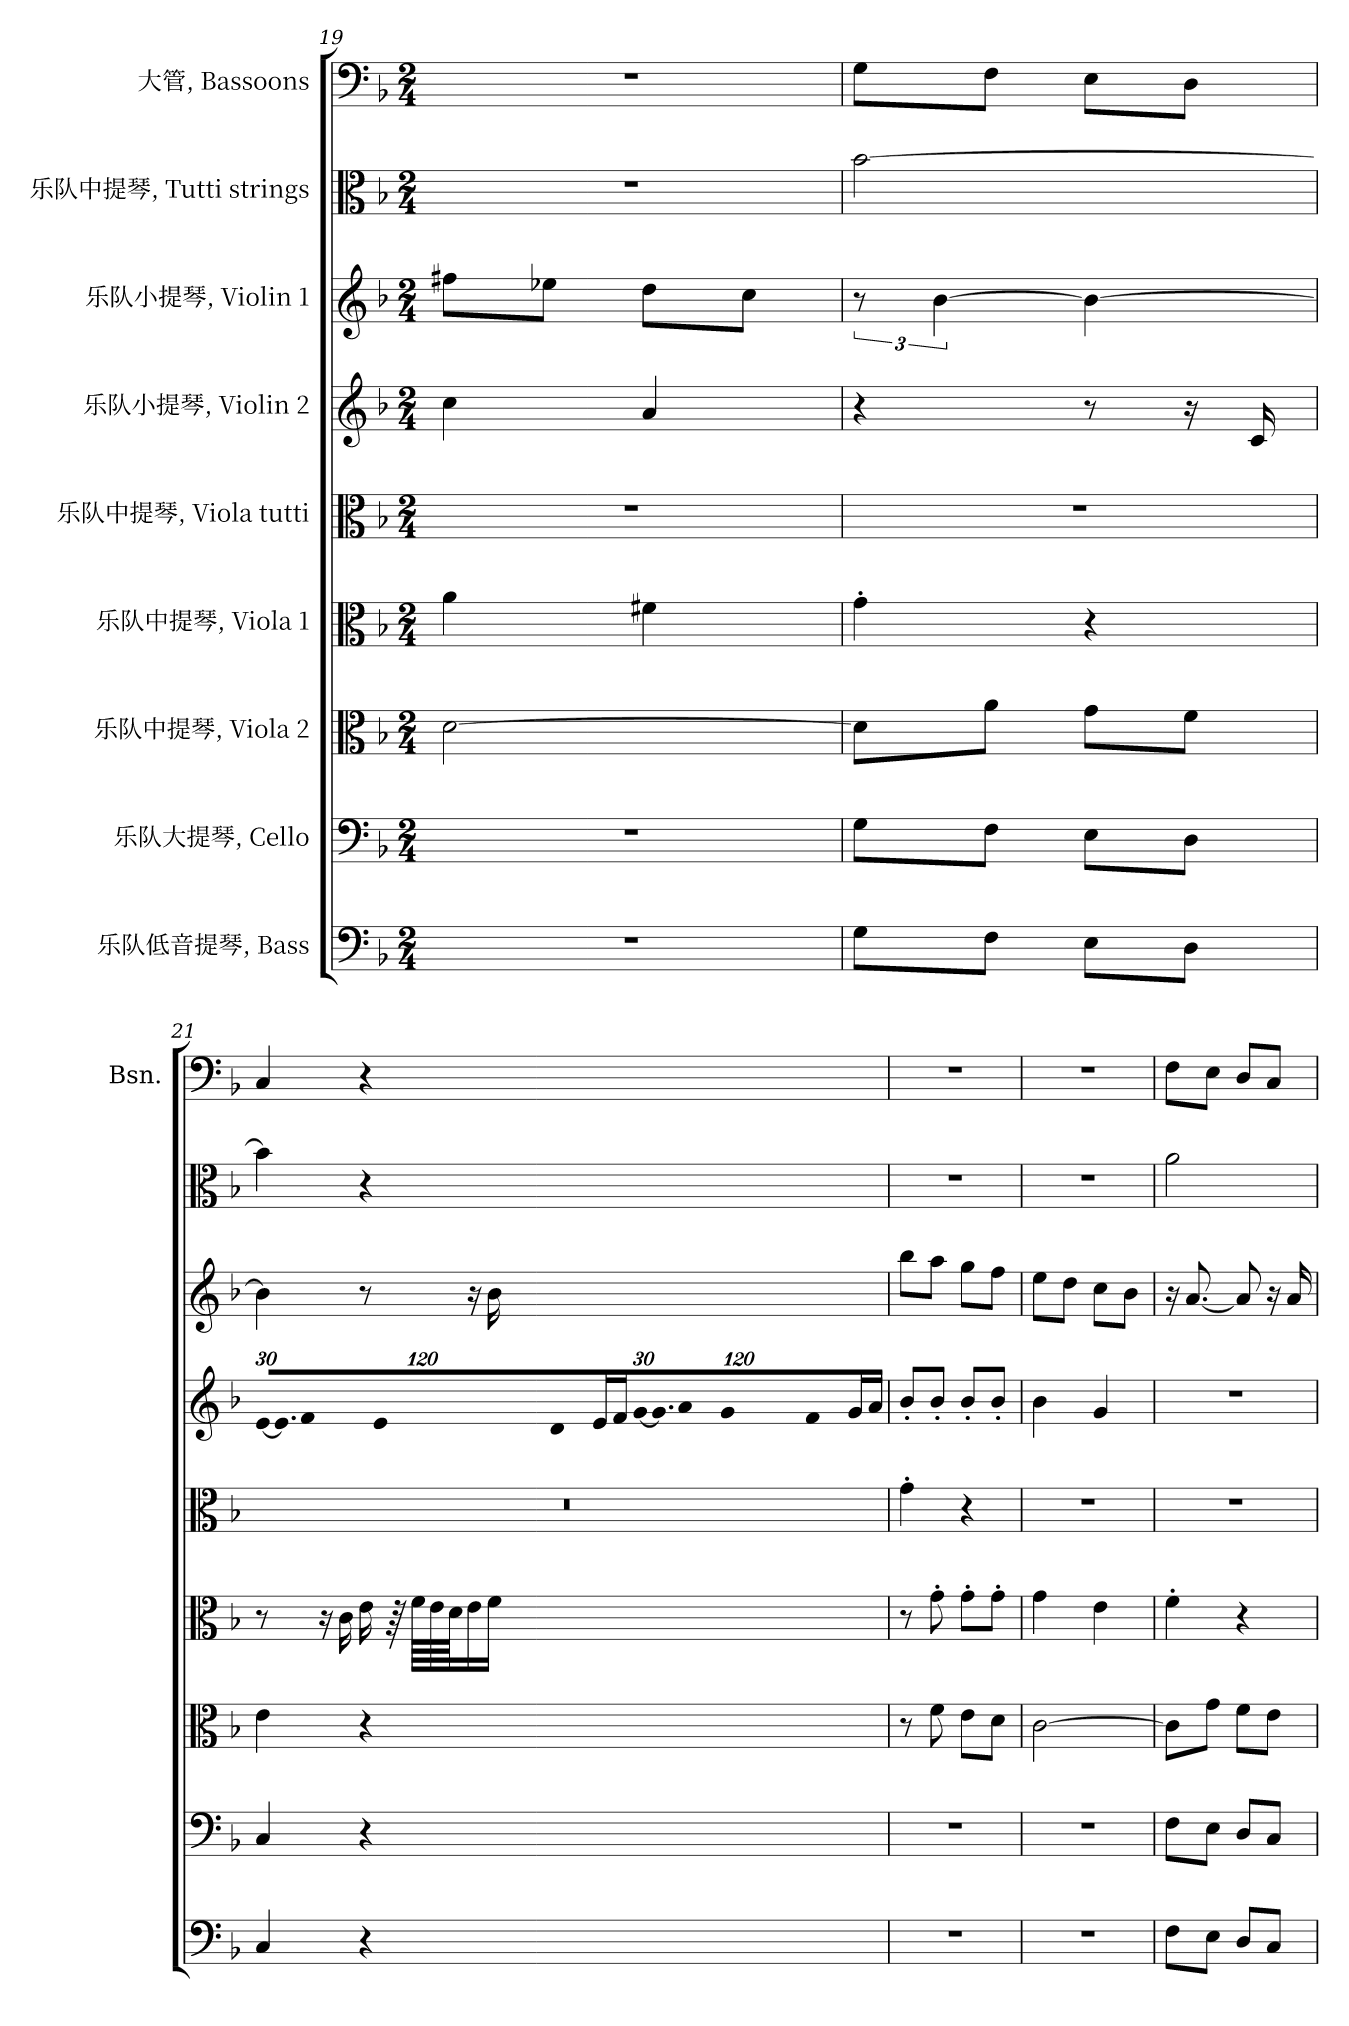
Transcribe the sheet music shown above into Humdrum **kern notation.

**kern	**kern	**kern	**kern	**kern	**kern	**kern	**kern	**kern
*part9	*part8	*part7	*part6	*part5	*part4	*part3	*part2	*part1
*staff9	*staff8	*staff7	*staff6	*staff5	*staff4	*staff3	*staff2	*staff1
*I"乐队低音提琴, Bass	*I"乐队大提琴, Cello	*I"乐队中提琴, Viola 2	*I"乐队中提琴, Viola 1	*I"乐队中提琴, Viola tutti	*I"乐队小提琴, Violin 2	*I"乐队小提琴, Violin 1	*I"乐队中提琴, Tutti strings	*I"大管, Bassoons
*	*	*	*	*	*	*	*	*I'Bsn.
*clefF4	*clefF4	*clefC3	*clefC3	*clefC3	*clefG2	*clefG2	*clefC3	*clefF4
*ITrd7c12	*	*	*	*	*	*	*	*
*k[b-]	*k[b-]	*k[b-]	*k[b-]	*k[b-]	*k[b-]	*k[b-]	*k[b-]	*k[b-]
*M2/4	*M2/4	*M2/4	*M2/4	*M2/4	*M2/4	*M2/4	*M2/4	*M2/4
*MM49	*MM49	*MM49	*MM49	*MM49	*MM49	*MM49	*MM49	*MM49
=19	=19	=19	=19	=19	=19	=19	=19	=19
2r	2r	[2d\	4a\	2r	4cc\	8ff#X\L	2r	2r
.	.	.	.	.	.	8ee-X\J	.	.
.	.	.	4f#X\	.	4a/	8dd\L	.	.
.	.	.	.	.	.	8cc\J	.	.
=20	=20	=20	=20	=20	=20	=20	=20	=20
*	*	*	*	*	*	*	*	*MM47
8GG\L	8G\L	8d\L]	4g'\	2r	4r	12r	[2b-\	8G\L
.	.	.	.	.	.	[6b-\	.	.
8FF\J	8F\J	8a\J	.	.	.	.	.	8F\J
8EE\L	8E\L	8g\L	4r	.	8r	4b-\_	.	8E\L
*	*	*	*	*	*	*	*	*MM47
8DD\J	8D\J	8f\J	.	.	16r	.	.	8D\J
.	.	.	.	.	16c/	.	.	.
!!LO:PB:g=z
=21	=21	=21	=21	=21	=21	=21	=21	=21
*	*	*	*	*	*Xbrackettup	*	*	*
*	*	*	*	*	*	*	*	*MM47
!	!	!	!	!	!LO:N:vis=256%9	!	!	!
4CC/	4C/	4e\	8r	2r	[960%17e/KLLL	4b-\]	4b-\]	4C/
!	!	!	!	!	!LO:N:vis=32.	!	!	!
.	.	.	.	.	1920%103e/]	.	.	.
!	!	!	!	!	!LO:N:vis=256%9	!	!	!
.	.	.	.	.	960%17f/L	.	.	.
!	!	!	!	!	!LO:N:vis=256%9	!	!	!
.	.	.	.	.	960%17e/	.	.	.
.	.	.	.	.	1920ryy	.	.	.
!	!	!	!	!	!LO:N:vis=256%9	!	!	!
.	.	.	.	.	960%17d/JJ	.	.	.
.	.	.	16r	.	16e/	.	.	.
.	.	.	16c\	.	16f/	.	.	.
*	*	*	*	*	*	*	*	*MM47
!	!	!	!	!	!LO:N:vis=256%9	!	!	!
4r	4r	4r	16e\	.	[960%17g/KL	8r	4r	4r
!	!	!	!	!	!LO:N:vis=32.	!	!	!
.	.	.	.	.	1920%103g/]	.	.	.
.	.	.	64r	.	.	.	.	.
!	!	!	!	!	!LO:N:vis=256%9	!	!	!
.	.	.	.	.	960%17a/L	.	.	.
.	.	.	64f\LLLL	.	.	.	.	.
!	!	!	!	!	!LO:N:vis=256%9	!	!	!
.	.	.	.	.	960%17g/	.	.	.
.	.	.	64e\	.	.	.	.	.
.	.	.	.	.	1920ryy	.	.	.
!	!	!	!	!	!LO:N:vis=256%9	!	!	!
.	.	.	.	.	960%17f/JJ	.	.	.
.	.	.	64d\JJ	.	.	.	.	.
.	.	.	16e\	.	16g/	16r	.	.
.	.	.	16f\JJ	.	16a/JJ	16b-\	.	.
=22	=22	=22	=22	=22	=22	=22	=22	=22
*	*	*	*	*	*	*	*	*MM47
2r	2r	8r	8r	4g'\	8b-'/L	8bb-\L	2r	2r
.	.	8f\	8g'\	.	8b-'/J	8aa\J	.	.
.	.	8e\L	8g'\L	4r	8b-'/L	8gg\L	.	.
.	.	8d\J	8g'\J	.	8b-'/J	8ff\J	.	.
=23	=23	=23	=23	=23	=23	=23	=23	=23
*	*	*	*	*	*	*	*	*MM49
2r	2r	[2c\	4g\	2r	4b-\	8ee\L	2r	2r
.	.	.	.	.	.	8dd\J	.	.
.	.	.	4e\	.	4g/	8cc\L	.	.
.	.	.	.	.	.	8b-\J	.	.
=24	=24	=24	=24	=24	=24	=24	=24	=24
8FF\L	8F\L	8c\L]	4f'\	2r	2r	16r	2a\	8F\L
.	.	.	.	.	.	[8.a/	.	.
8EE\J	8E\J	8g\J	.	.	.	.	.	8E\J
8DD/L	8D/L	8f\L	4r	.	.	8a/]	.	8D/L
8CC/J	8C/J	8e\J	.	.	.	16r	.	8C/J
.	.	.	.	.	.	16a/	.	.
=	=	=	=	=	=	=	=	=
*-	*-	*-	*-	*-	*-	*-	*-	*-
